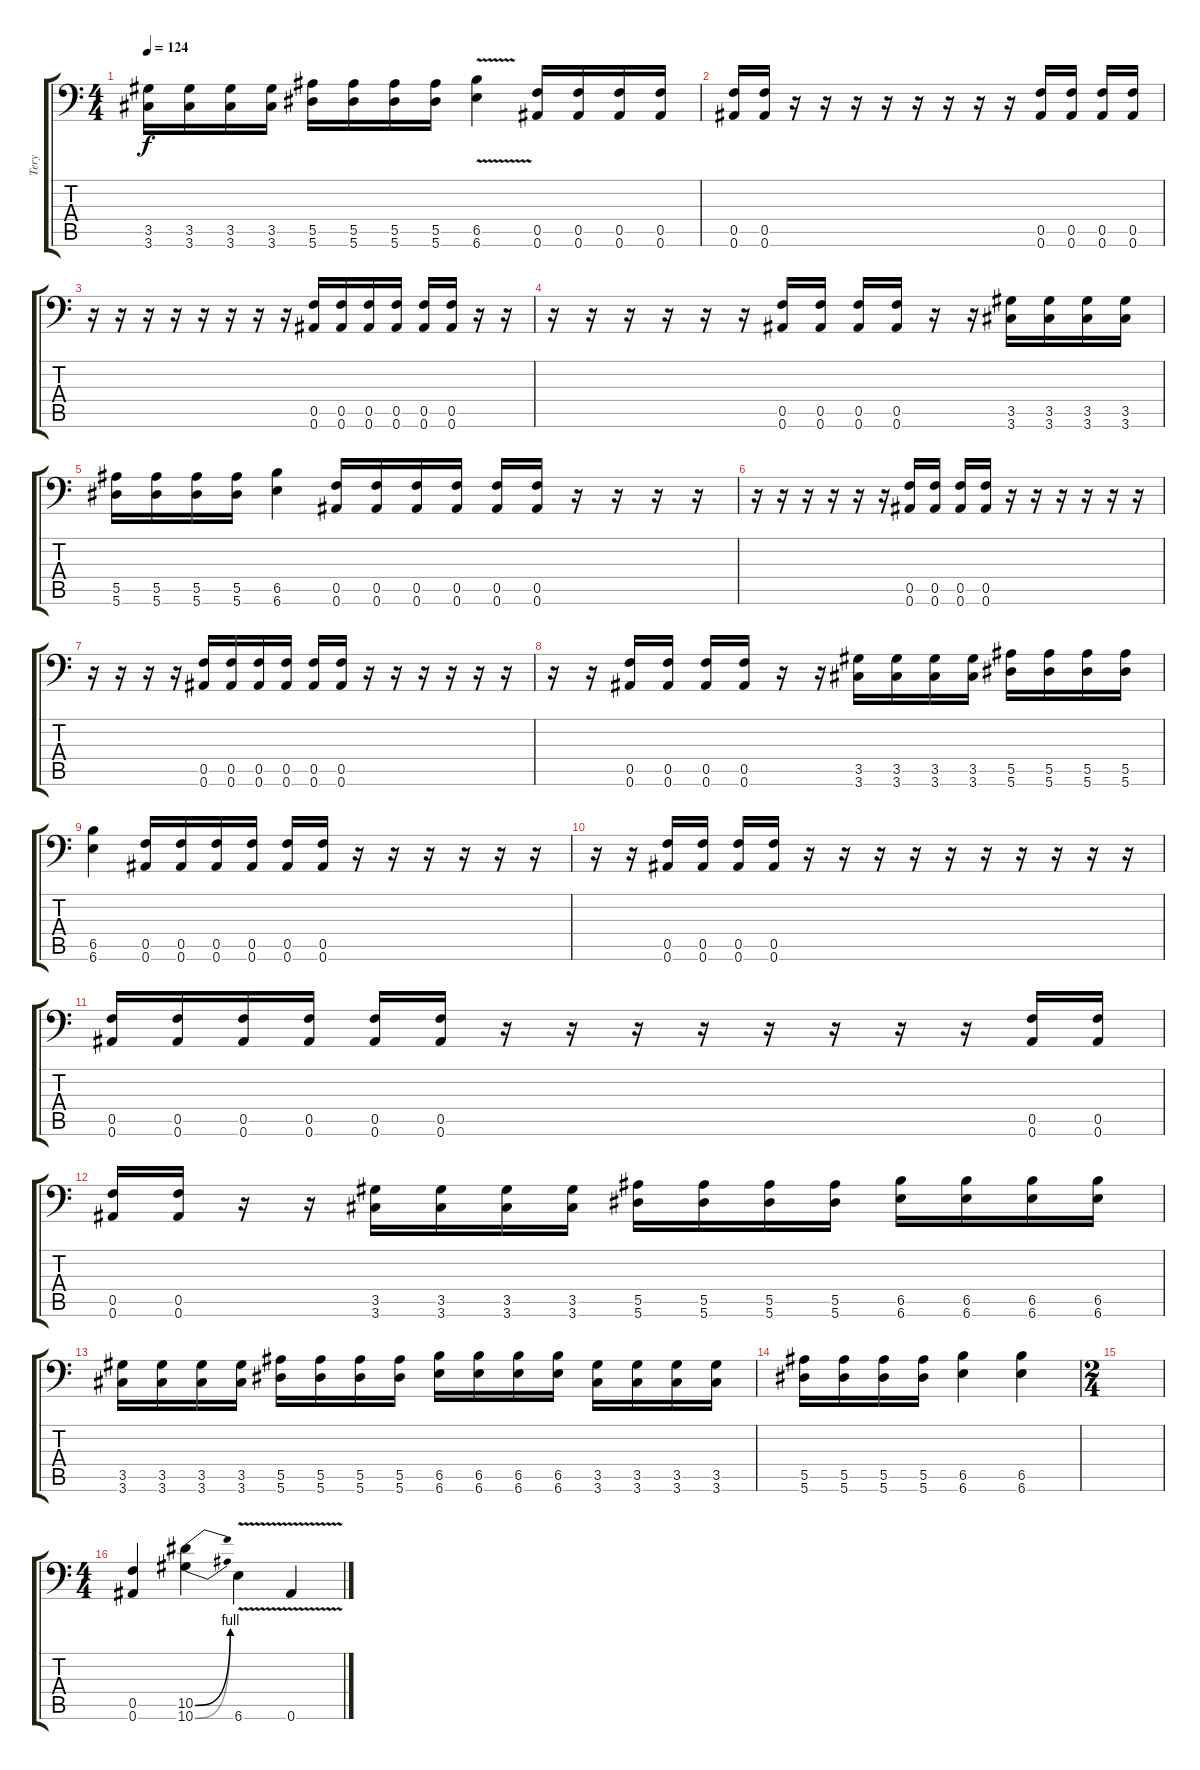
\track ("Tery" "Tery") {instrument distortionguitar}
\staff {score tabs}
\tuning (C4 G3 Eb3 Bb2 F2 Bb1) {hide}
\ts (4 4)
\tempo 124
\clef f4
\ks c
(3.5 3.6).16{dy f} (3.5 3.6).16 (3.5 3.6).16 (3.5 3.6).16 (5.5 5.6).16 (5.5 5.6).16 (5.5 5.6).16 (5.5 5.6).16 (6.5 6.6{v}).4 (0.5 0.6).16 (0.5 0.6).16 (0.5 0.6).16 (0.5 0.6).16 |
(0.5 0.6).16 (0.5 0.6).16 r.16 r.16 r.16 r.16 r.16 r.16 r.16 r.16 (0.5 0.6).16 (0.5 0.6).16 (0.5 0.6).16 (0.5 0.6).16 |
r.16 r.16 r.16 r.16 r.16 r.16 r.16 r.16 (0.5 0.6).16 (0.5 0.6).16 (0.5 0.6).16 (0.5 0.6).16 (0.5 0.6).16 (0.5 0.6).16 r.16 r.16 |
r.16 r.16 r.16 r.16 r.16 r.16 (0.5 0.6).16 (0.5 0.6).16 (0.5 0.6).16 (0.5 0.6).16 r.16 r.16 (3.5 3.6).16 (3.5 3.6).16 (3.5 3.6).16 (3.5 3.6).16 |
(5.5 5.6).16 (5.5 5.6).16 (5.5 5.6).16 (5.5 5.6).16 (6.5 6.6).4 (0.5 0.6).16 (0.5 0.6).16 (0.5 0.6).16 (0.5 0.6).16 (0.5 0.6).16 (0.5 0.6).16 r.16 r.16 r.16 r.16 |
r.16 r.16 r.16 r.16 r.16 r.16 (0.5 0.6).16 (0.5 0.6).16 (0.5 0.6).16 (0.5 0.6).16 r.16 r.16 r.16 r.16 r.16 r.16 |
r.16 r.16 r.16 r.16 (0.5 0.6).16 (0.5 0.6).16 (0.5 0.6).16 (0.5 0.6).16 (0.5 0.6).16 (0.5 0.6).16 r.16 r.16 r.16 r.16 r.16 r.16 |
r.16 r.16 (0.5 0.6).16 (0.5 0.6).16 (0.5 0.6).16 (0.5 0.6).16 r.16 r.16 (3.5 3.6).16 (3.5 3.6).16 (3.5 3.6).16 (3.5 3.6).16 (5.5 5.6).16 (5.5 5.6).16 (5.5 5.6).16 (5.5 5.6).16 |
(6.5 6.6).4 (0.5 0.6).16 (0.5 0.6).16 (0.5 0.6).16 (0.5 0.6).16 (0.5 0.6).16 (0.5 0.6).16 r.16 r.16 r.16 r.16 r.16 r.16 |
r.16 r.16 (0.5 0.6).16 (0.5 0.6).16 (0.5 0.6).16 (0.5 0.6).16 r.16 r.16 r.16 r.16 r.16 r.16 r.16 r.16 r.16 r.16 |
(0.5 0.6).16 (0.5 0.6).16 (0.5 0.6).16 (0.5 0.6).16 (0.5 0.6).16 (0.5 0.6).16 r.16 r.16 r.16 r.16 r.16 r.16 r.16 r.16 (0.5 0.6).16 (0.5 0.6).16 |
(0.5 0.6).16 (0.5 0.6).16 r.16 r.16 (3.5 3.6).16 (3.5 3.6).16 (3.5 3.6).16 (3.5 3.6).16 (5.5 5.6).16 (5.5 5.6).16 (5.5 5.6).16 (5.5 5.6).16 (6.5 6.6).16 (6.5 6.6).16 (6.5 6.6).16 (6.5 6.6).16 |
(3.5 3.6).16 (3.5 3.6).16 (3.5 3.6).16 (3.5 3.6).16 (5.5 5.6).16 (5.5 5.6).16 (5.5 5.6).16 (5.5 5.6).16 (6.5 6.6).16 (6.5 6.6).16 (6.5 6.6).16 (6.5 6.6).16 (3.5 3.6).16 (3.5 3.6).16 (3.5 3.6).16 (3.5 3.6).16 |
(5.5 5.6).16 (5.5 5.6).16 (5.5 5.6).16 (5.5 5.6).16 (6.5 6.6).4 (6.5 6.6).4 |
\ts (2 4)
|
\ts (4 4)
(0.5 0.6).4 (10.5{be (bend 0 0 60 4)} 10.6{be (bend 0 0 60 4)}).4 6.6{v}.4 0.6{v}.4
